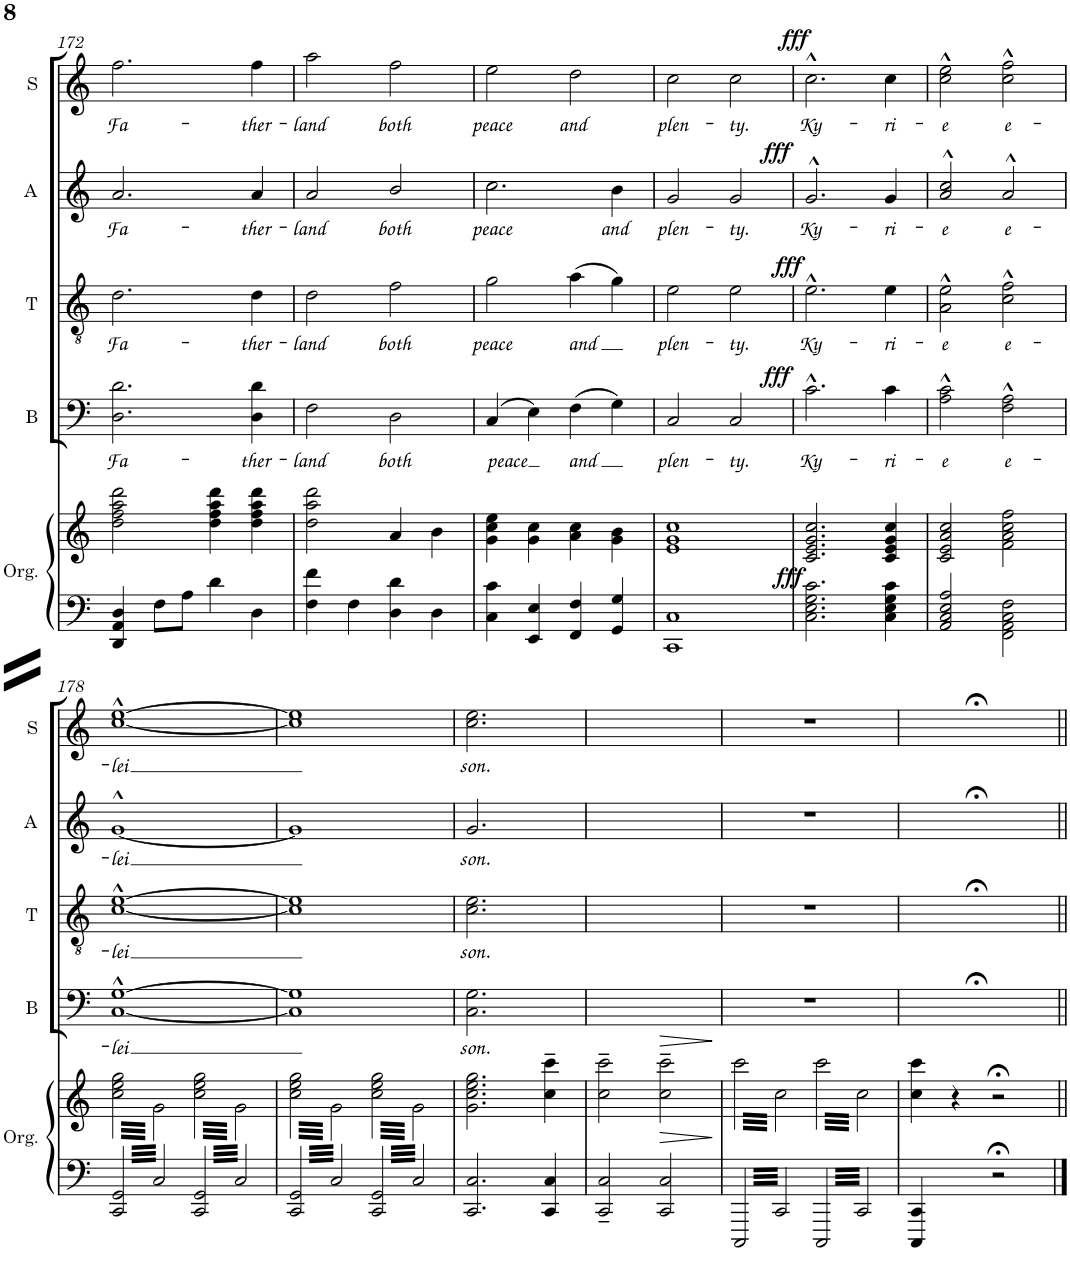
**kern	**kern	**dynam	**kern	**text	**dynam	**kern	**text	**dynam	**kern	**text	**dynam	**kern	**text	**dynam
*part5	*part5	*part5	*part4	*part4	*part4	*part3	*part3	*part3	*part2	*part2	*part2	*part1	*part1	*part1
*staff6	*staff5	*staff5/6	*staff4	*staff4	*staff4	*staff3	*staff3	*staff3	*staff2	*staff2	*staff2	*staff1	*staff1	*staff1
*I"Orgue	*	*	*I"Basse	*	*	*I"Ténor	*	*	*I"Alto	*	*	*I"Soprano	*	*
*I'Org.	*	*	*I'B	*	*	*I'T	*	*	*I'A	*	*	*I'S	*	*
!!LO:PB:g=z
*clefF4	*clefG2	*	*clefF4	*	*	*clefGv2	*	*	*clefG2	*	*	*clefG2	*	*
*	*	*	*ITrd7c12	*	*	*	*	*	*ITrd1c2	*	*	*	*	*
*k[]	*k[]	*	*k[]	*	*	*k[]	*	*	*k[]	*	*	*k[]	*	*
*M2/2	*M2/2	*	*M2/2	*	*	*M2/2	*	*	*M2/2	*	*	*M2/2	*	*
*met(c|)	*met(c|)	*	*met(c|)	*	*	*met(c|)	*	*	*met(c|)	*	*	*met(c|)	*	*
=172	=172	=172	=172	=172	=172	=172	=172	=172	=172	=172	=172	=172	=172	=172
!	!	!	!	!LO:LY:b	!	!	!LO:LY:b	!	!	!LO:LY:b	!	!	!LO:LY:b	!
4DD/ 4AA/ 4D/	2dd\ 2ff\ 2aa\ 2ddd\	.	2.D\ 2.d\	Fa-	.	2.d\	Fa-	.	2.a/	Fa-	.	2.ff\	Fa-	.
8F\L	.	.	.	.	.	.	.	.	.	.	.	.	.	.
8A\J	.	.	.	.	.	.	.	.	.	.	.	.	.	.
4d\	4dd\ 4ff\ 4aa\ 4ddd\	.	.	.	.	.	.	.	.	.	.	.	.	.
!	!	!	!	!LO:LY:b	!	!	!LO:LY:b	!	!	!LO:LY:b	!	!	!LO:LY:b	!
4D\	4dd\ 4ff\ 4aa\ 4ddd\	.	4D\ 4d\	-ther-	.	4d\	-ther-	.	4a/	-ther-	.	4ff\	-ther-	.
=173	=173	=173	=173	=173	=173	=173	=173	=173	=173	=173	=173	=173	=173	=173
!	!	!	!	!LO:LY:b	!	!	!LO:LY:b	!	!	!LO:LY:b	!	!	!LO:LY:b	!
4F\ 4f\	2dd\ 2aa\ 2ddd\	.	2F\	-land	.	2d\	-land	.	2a/	-land	.	2aa\	-land	.
4F\	.	.	.	.	.	.	.	.	.	.	.	.	.	.
!	!	!	!	!LO:LY:b	!	!	!LO:LY:b	!	!	!LO:LY:b	!	!	!LO:LY:b	!
4D\ 4d\	4a/	.	2D\	both	.	2f\	both	.	2b/	both	.	2ff\	both	.
4D\	4b\	.	.	.	.	.	.	.	.	.	.	.	.	.
=174	=174	=174	=174	=174	=174	=174	=174	=174	=174	=174	=174	=174	=174	=174
*^	*	*	*	*	*	*	*	*	*	*	*	*	*	*
!	!	!	!	!	!LO:LY:b	!	!	!LO:LY:b	!	!	!LO:LY:b	!	!	!LO:LY:b	!
4C\ 4c\	2ryy	4g\ 4cc\ 4ee\	.	(4C/	peace	.	2g\	peace	.	2.cc\	peace	.	2ee\	peace	.
4EE/ 4E/	.	4g\ 4cc\	.	4E\)	.	.	.	.	.	.	.	.	.	.	.
!	!	!	!	!	!LO:LY:b	!	!	!LO:LY:b	!	!	!	!	!	!LO:LY:b	!
4FF/	4F/	4a\ 4cc\	.	(4F\	and	.	(4a\	and	.	.	.	.	2dd\	and	.
!	!	!	!	!	!	!	!	!	!	!	!LO:LY:b	!	!	!	!
4GG/	4G/	4g\ 4b\	.	4G\)	.	.	4g\)	.	.	4b\	and	.	.	.	.
=175	=175	=175	=175	=175	=175	=175	=175	=175	=175	=175	=175	=175	=175	=175	=175
!	!	!	!LO:DY:b	!	!LO:LY:b	!	!	!LO:LY:b	!	!	!LO:LY:b	!	!	!LO:LY:b	!
*v	*v	*	*	*	*	*	*	*	*	*	*	*	*	*	*
1CC 1C	1e 1g 1cc	fff	2C/	plen-	.	2e\	plen-	.	2g/	plen-	.	2cc\	plen-	.
!	!	!	!	!LO:LY:b	!	!	!LO:LY:b	!	!	!LO:LY:b	!	!	!LO:LY:b	!
.	.	.	2C/	-ty.	.	2e\	-ty.	.	2g/	-ty.	.	2cc\	-ty.	.
=176	=176	=176	=176	=176	=176	=176	=176	=176	=176	=176	=176	=176	=176	=176
!	!	!	!	!LO:LY:b	!LO:DY:a	!	!LO:LY:b	!LO:DY:a	!	!LO:LY:b	!LO:DY:a	!	!LO:LY:b	!LO:DY:a
2.C\ 2.E\ 2.G\ 2.c\	2.c/ 2.e/ 2.g/ 2.cc/	.	2.c^^\	Ky-	fff	2.e^^\	Ky-	fff	2.g^^/	Ky-	fff	2.cc^^\	Ky-	fff
!	!	!	!	!LO:LY:b	!	!	!LO:LY:b	!	!	!LO:LY:b	!	!	!LO:LY:b	!
4C\ 4E\ 4G\ 4c\	4c/ 4e/ 4g/ 4cc/	.	4c\	-ri-	.	4e\	-ri-	.	4g/	-ri-	.	4cc\	-ri-	.
=177	=177	=177	=177	=177	=177	=177	=177	=177	=177	=177	=177	=177	=177	=177
!	!	!	!	!LO:LY:b	!	!	!LO:LY:b	!	!	!LO:LY:b	!	!	!LO:LY:b	!
2AA/ 2C/ 2E/ 2A/	2c/ 2e/ 2a/ 2cc/	.	2A\^^ 2c\^^	-e	.	2A\^^ 2e\^^	-e	.	2a/^^ 2cc/^^	-e	.	2cc\^^ 2ee\^^	-e	.
!	!	!	!	!LO:LY:b	!	!	!LO:LY:b	!	!	!LO:LY:b	!	!	!LO:LY:b	!
2FF\ 2AA\ 2C\ 2F\	2f\ 2a\ 2cc\ 2ff\	.	2F\^^ 2A\^^	e-	.	2c\^^ 2f\^^	e-	.	2a^^/	e-	.	2cc\^^ 2ff\^^	e-	.
!!LO:LB:g=z
=178	=178	=178	=178	=178	=178	=178	=178	=178	=178	=178	=178	=178	=178	=178
!	!	!	!	!LO:LY:b	!	!	!LO:LY:b	!	!	!LO:LY:b	!	!	!LO:LY:b	!
*	*tremolo	*	*	*	*	*	*	*	*	*	*	*	*	*
6.CC/ 6.GG/	64cc\ 64ee\ 64gg\LLLL	.	[1C^^ [1G^^	-lei	.	[1c^^ [1e^^	-lei	.	[1g^^	-lei	.	[1cc^^ [1ee^^	-lei	.
.	64g\	.	.	.	.	.	.	.	.	.	.	.	.	.
.	64cc\ 64ee\ 64gg\	.	.	.	.	.	.	.	.	.	.	.	.	.
.	64g\	.	.	.	.	.	.	.	.	.	.	.	.	.
.	64cc\ 64ee\ 64gg\	.	.	.	.	.	.	.	.	.	.	.	.	.
.	64g\	.	.	.	.	.	.	.	.	.	.	.	.	.
.	64cc\ 64ee\ 64gg\	.	.	.	.	.	.	.	.	.	.	.	.	.
.	64g\	.	.	.	.	.	.	.	.	.	.	.	.	.
.	64cc\ 64ee\ 64gg\	.	.	.	.	.	.	.	.	.	.	.	.	.
.	64g\	.	.	.	.	.	.	.	.	.	.	.	.	.
.	64cc\ 64ee\ 64gg\	.	.	.	.	.	.	.	.	.	.	.	.	.
.	64g\	.	.	.	.	.	.	.	.	.	.	.	.	.
.	64cc\ 64ee\ 64gg\	.	.	.	.	.	.	.	.	.	.	.	.	.
.	64g\	.	.	.	.	.	.	.	.	.	.	.	.	.
.	64cc\ 64ee\ 64gg\	.	.	.	.	.	.	.	.	.	.	.	.	.
.	64g\	.	.	.	.	.	.	.	.	.	.	.	.	.
6.C/	64cc\ 64ee\ 64gg\	.	.	.	.	.	.	.	.	.	.	.	.	.
.	64g\	.	.	.	.	.	.	.	.	.	.	.	.	.
.	64cc\ 64ee\ 64gg\	.	.	.	.	.	.	.	.	.	.	.	.	.
.	64g\	.	.	.	.	.	.	.	.	.	.	.	.	.
.	64cc\ 64ee\ 64gg\	.	.	.	.	.	.	.	.	.	.	.	.	.
.	64g\	.	.	.	.	.	.	.	.	.	.	.	.	.
.	64cc\ 64ee\ 64gg\	.	.	.	.	.	.	.	.	.	.	.	.	.
.	64g\	.	.	.	.	.	.	.	.	.	.	.	.	.
.	64cc\ 64ee\ 64gg\	.	.	.	.	.	.	.	.	.	.	.	.	.
.	64g\	.	.	.	.	.	.	.	.	.	.	.	.	.
.	64cc\ 64ee\ 64gg\	.	.	.	.	.	.	.	.	.	.	.	.	.
.	64g\	.	.	.	.	.	.	.	.	.	.	.	.	.
.	64cc\ 64ee\ 64gg\	.	.	.	.	.	.	.	.	.	.	.	.	.
.	64g\	.	.	.	.	.	.	.	.	.	.	.	.	.
.	64cc\ 64ee\ 64gg\	.	.	.	.	.	.	.	.	.	.	.	.	.
.	64g\JJJJ	.	.	.	.	.	.	.	.	.	.	.	.	.
6.CC/ 6.GG/	64cc\ 64ee\ 64gg\LLLL	.	.	.	.	.	.	.	.	.	.	.	.	.
.	64g\	.	.	.	.	.	.	.	.	.	.	.	.	.
.	64cc\ 64ee\ 64gg\	.	.	.	.	.	.	.	.	.	.	.	.	.
.	64g\	.	.	.	.	.	.	.	.	.	.	.	.	.
.	64cc\ 64ee\ 64gg\	.	.	.	.	.	.	.	.	.	.	.	.	.
.	64g\	.	.	.	.	.	.	.	.	.	.	.	.	.
.	64cc\ 64ee\ 64gg\	.	.	.	.	.	.	.	.	.	.	.	.	.
.	64g\	.	.	.	.	.	.	.	.	.	.	.	.	.
.	64cc\ 64ee\ 64gg\	.	.	.	.	.	.	.	.	.	.	.	.	.
.	64g\	.	.	.	.	.	.	.	.	.	.	.	.	.
.	64cc\ 64ee\ 64gg\	.	.	.	.	.	.	.	.	.	.	.	.	.
.	64g\	.	.	.	.	.	.	.	.	.	.	.	.	.
.	64cc\ 64ee\ 64gg\	.	.	.	.	.	.	.	.	.	.	.	.	.
.	64g\	.	.	.	.	.	.	.	.	.	.	.	.	.
.	64cc\ 64ee\ 64gg\	.	.	.	.	.	.	.	.	.	.	.	.	.
.	64g\	.	.	.	.	.	.	.	.	.	.	.	.	.
6.C/	64cc\ 64ee\ 64gg\	.	.	.	.	.	.	.	.	.	.	.	.	.
.	64g\	.	.	.	.	.	.	.	.	.	.	.	.	.
.	64cc\ 64ee\ 64gg\	.	.	.	.	.	.	.	.	.	.	.	.	.
.	64g\	.	.	.	.	.	.	.	.	.	.	.	.	.
.	64cc\ 64ee\ 64gg\	.	.	.	.	.	.	.	.	.	.	.	.	.
.	64g\	.	.	.	.	.	.	.	.	.	.	.	.	.
.	64cc\ 64ee\ 64gg\	.	.	.	.	.	.	.	.	.	.	.	.	.
.	64g\	.	.	.	.	.	.	.	.	.	.	.	.	.
.	64cc\ 64ee\ 64gg\	.	.	.	.	.	.	.	.	.	.	.	.	.
.	64g\	.	.	.	.	.	.	.	.	.	.	.	.	.
.	64cc\ 64ee\ 64gg\	.	.	.	.	.	.	.	.	.	.	.	.	.
.	64g\	.	.	.	.	.	.	.	.	.	.	.	.	.
.	64cc\ 64ee\ 64gg\	.	.	.	.	.	.	.	.	.	.	.	.	.
.	64g\	.	.	.	.	.	.	.	.	.	.	.	.	.
.	64cc\ 64ee\ 64gg\	.	.	.	.	.	.	.	.	.	.	.	.	.
.	64g\JJJJ	.	.	.	.	.	.	.	.	.	.	.	.	.
=179	=179	=179	=179	=179	=179	=179	=179	=179	=179	=179	=179	=179	=179	=179
6.CC/ 6.GG/	64cc\ 64ee\ 64gg\LLLL	.	1C] 1G]	.	.	1c] 1e]	.	.	1g]	.	.	1cc] 1ee]	.	.
.	64g\	.	.	.	.	.	.	.	.	.	.	.	.	.
.	64cc\ 64ee\ 64gg\	.	.	.	.	.	.	.	.	.	.	.	.	.
.	64g\	.	.	.	.	.	.	.	.	.	.	.	.	.
.	64cc\ 64ee\ 64gg\	.	.	.	.	.	.	.	.	.	.	.	.	.
.	64g\	.	.	.	.	.	.	.	.	.	.	.	.	.
.	64cc\ 64ee\ 64gg\	.	.	.	.	.	.	.	.	.	.	.	.	.
.	64g\	.	.	.	.	.	.	.	.	.	.	.	.	.
.	64cc\ 64ee\ 64gg\	.	.	.	.	.	.	.	.	.	.	.	.	.
.	64g\	.	.	.	.	.	.	.	.	.	.	.	.	.
.	64cc\ 64ee\ 64gg\	.	.	.	.	.	.	.	.	.	.	.	.	.
.	64g\	.	.	.	.	.	.	.	.	.	.	.	.	.
.	64cc\ 64ee\ 64gg\	.	.	.	.	.	.	.	.	.	.	.	.	.
.	64g\	.	.	.	.	.	.	.	.	.	.	.	.	.
.	64cc\ 64ee\ 64gg\	.	.	.	.	.	.	.	.	.	.	.	.	.
.	64g\	.	.	.	.	.	.	.	.	.	.	.	.	.
6.C/	64cc\ 64ee\ 64gg\	.	.	.	.	.	.	.	.	.	.	.	.	.
.	64g\	.	.	.	.	.	.	.	.	.	.	.	.	.
.	64cc\ 64ee\ 64gg\	.	.	.	.	.	.	.	.	.	.	.	.	.
.	64g\	.	.	.	.	.	.	.	.	.	.	.	.	.
.	64cc\ 64ee\ 64gg\	.	.	.	.	.	.	.	.	.	.	.	.	.
.	64g\	.	.	.	.	.	.	.	.	.	.	.	.	.
.	64cc\ 64ee\ 64gg\	.	.	.	.	.	.	.	.	.	.	.	.	.
.	64g\	.	.	.	.	.	.	.	.	.	.	.	.	.
.	64cc\ 64ee\ 64gg\	.	.	.	.	.	.	.	.	.	.	.	.	.
.	64g\	.	.	.	.	.	.	.	.	.	.	.	.	.
.	64cc\ 64ee\ 64gg\	.	.	.	.	.	.	.	.	.	.	.	.	.
.	64g\	.	.	.	.	.	.	.	.	.	.	.	.	.
.	64cc\ 64ee\ 64gg\	.	.	.	.	.	.	.	.	.	.	.	.	.
.	64g\	.	.	.	.	.	.	.	.	.	.	.	.	.
.	64cc\ 64ee\ 64gg\	.	.	.	.	.	.	.	.	.	.	.	.	.
.	64g\JJJJ	.	.	.	.	.	.	.	.	.	.	.	.	.
6.CC/ 6.GG/	64cc\ 64ee\ 64gg\LLLL	.	.	.	.	.	.	.	.	.	.	.	.	.
.	64g\	.	.	.	.	.	.	.	.	.	.	.	.	.
.	64cc\ 64ee\ 64gg\	.	.	.	.	.	.	.	.	.	.	.	.	.
.	64g\	.	.	.	.	.	.	.	.	.	.	.	.	.
.	64cc\ 64ee\ 64gg\	.	.	.	.	.	.	.	.	.	.	.	.	.
.	64g\	.	.	.	.	.	.	.	.	.	.	.	.	.
.	64cc\ 64ee\ 64gg\	.	.	.	.	.	.	.	.	.	.	.	.	.
.	64g\	.	.	.	.	.	.	.	.	.	.	.	.	.
.	64cc\ 64ee\ 64gg\	.	.	.	.	.	.	.	.	.	.	.	.	.
.	64g\	.	.	.	.	.	.	.	.	.	.	.	.	.
.	64cc\ 64ee\ 64gg\	.	.	.	.	.	.	.	.	.	.	.	.	.
.	64g\	.	.	.	.	.	.	.	.	.	.	.	.	.
.	64cc\ 64ee\ 64gg\	.	.	.	.	.	.	.	.	.	.	.	.	.
.	64g\	.	.	.	.	.	.	.	.	.	.	.	.	.
.	64cc\ 64ee\ 64gg\	.	.	.	.	.	.	.	.	.	.	.	.	.
.	64g\	.	.	.	.	.	.	.	.	.	.	.	.	.
6.C/	64cc\ 64ee\ 64gg\	.	.	.	.	.	.	.	.	.	.	.	.	.
.	64g\	.	.	.	.	.	.	.	.	.	.	.	.	.
.	64cc\ 64ee\ 64gg\	.	.	.	.	.	.	.	.	.	.	.	.	.
.	64g\	.	.	.	.	.	.	.	.	.	.	.	.	.
.	64cc\ 64ee\ 64gg\	.	.	.	.	.	.	.	.	.	.	.	.	.
.	64g\	.	.	.	.	.	.	.	.	.	.	.	.	.
.	64cc\ 64ee\ 64gg\	.	.	.	.	.	.	.	.	.	.	.	.	.
.	64g\	.	.	.	.	.	.	.	.	.	.	.	.	.
.	64cc\ 64ee\ 64gg\	.	.	.	.	.	.	.	.	.	.	.	.	.
.	64g\	.	.	.	.	.	.	.	.	.	.	.	.	.
.	64cc\ 64ee\ 64gg\	.	.	.	.	.	.	.	.	.	.	.	.	.
.	64g\	.	.	.	.	.	.	.	.	.	.	.	.	.
.	64cc\ 64ee\ 64gg\	.	.	.	.	.	.	.	.	.	.	.	.	.
.	64g\	.	.	.	.	.	.	.	.	.	.	.	.	.
.	64cc\ 64ee\ 64gg\	.	.	.	.	.	.	.	.	.	.	.	.	.
.	64g\JJJJ	.	.	.	.	.	.	.	.	.	.	.	.	.
*	*Xtremolo	*	*	*	*	*	*	*	*	*	*	*	*	*
=180	=180	=180	=180	=180	=180	=180	=180	=180	=180	=180	=180	=180	=180	=180
!	!	!	!	!LO:LY:b	!	!	!LO:LY:b	!	!	!LO:LY:b	!	!	!LO:LY:b	!
2.CC/ 2.C/	2.g\ 2.cc\ 2.ee\ 2.gg\	.	2.C\ 2.G\	son.	.	2.c\ 2.e\	son.	.	2.g/	son.	.	2.cc\ 2.ee\	son.	.
.	.	.	.	.	.	.	.	.	.	.	.	.	.	.
.	.	.	.	.	.	.	.	.	.	.	.	.	.	.
.	.	.	.	.	.	.	.	.	.	.	.	.	.	.
.	.	.	.	.	.	.	.	.	.	.	.	.	.	.
.	.	.	.	.	.	.	.	.	.	.	.	.	.	.
.	.	.	.	.	.	.	.	.	.	.	.	.	.	.
.	.	.	.	.	.	.	.	.	.	.	.	.	.	.
.	.	.	.	.	.	.	.	.	.	.	.	.	.	.
.	.	.	.	.	.	.	.	.	.	.	.	.	.	.
.	.	.	.	.	.	.	.	.	.	.	.	.	.	.
.	.	.	.	.	.	.	.	.	.	.	.	.	.	.
.	.	.	.	.	.	.	.	.	.	.	.	.	.	.
.	.	.	.	.	.	.	.	.	.	.	.	.	.	.
.	.	.	.	.	.	.	.	.	.	.	.	.	.	.
.	.	.	.	.	.	.	.	.	.	.	.	.	.	.
4CC/ 4C/	4cc\~ 4ccc\~	.	4ryy	.	.	4ryy	.	.	4ryy	.	.	4ryy	.	.
=181	=181	=181	=181	=181	=181	=181	=181	=181	=181	=181	=181	=181	=181	=181
2CC/~< 2C/~<	2cc\~ 2ccc\~	.	1ryy	.	.	1ryy	.	.	1ryy	.	.	1ryy	.	.
!	!	!LO:HP:b	!	!	!	!	!	!	!	!	!	!	!	!
2CC/ 2C/	2cc\~ 2ccc\~	>	.	.	.	.	.	.	.	.	.	.	.	.
.	.	]	.	.	.	.	.	.	.	.	.	.	.	.
=182	=182	=182	=182	=182	=182	=182	=182	=182	=182	=182	=182	=182	=182	=182
*	*tremolo	*	*	*	*	*	*	*	*	*	*	*	*	*
6.CCC/	64ccc\LLLL	.	1r	.	.	1r	.	.	1r	.	.	1r	.	.
.	64cc\	.	.	.	.	.	.	.	.	.	.	.	.	.
.	64ccc\	.	.	.	.	.	.	.	.	.	.	.	.	.
.	64cc\	.	.	.	.	.	.	.	.	.	.	.	.	.
.	64ccc\	.	.	.	.	.	.	.	.	.	.	.	.	.
.	64cc\	.	.	.	.	.	.	.	.	.	.	.	.	.
.	64ccc\	.	.	.	.	.	.	.	.	.	.	.	.	.
.	64cc\	.	.	.	.	.	.	.	.	.	.	.	.	.
.	64ccc\	.	.	.	.	.	.	.	.	.	.	.	.	.
.	64cc\	.	.	.	.	.	.	.	.	.	.	.	.	.
.	64ccc\	.	.	.	.	.	.	.	.	.	.	.	.	.
.	64cc\	.	.	.	.	.	.	.	.	.	.	.	.	.
.	64ccc\	.	.	.	.	.	.	.	.	.	.	.	.	.
.	64cc\	.	.	.	.	.	.	.	.	.	.	.	.	.
.	64ccc\	.	.	.	.	.	.	.	.	.	.	.	.	.
.	64cc\	.	.	.	.	.	.	.	.	.	.	.	.	.
6.CC/	64ccc\	.	.	.	.	.	.	.	.	.	.	.	.	.
.	64cc\	.	.	.	.	.	.	.	.	.	.	.	.	.
.	64ccc\	.	.	.	.	.	.	.	.	.	.	.	.	.
.	64cc\	.	.	.	.	.	.	.	.	.	.	.	.	.
.	64ccc\	.	.	.	.	.	.	.	.	.	.	.	.	.
.	64cc\	.	.	.	.	.	.	.	.	.	.	.	.	.
.	64ccc\	.	.	.	.	.	.	.	.	.	.	.	.	.
.	64cc\	.	.	.	.	.	.	.	.	.	.	.	.	.
.	64ccc\	.	.	.	.	.	.	.	.	.	.	.	.	.
.	64cc\	.	.	.	.	.	.	.	.	.	.	.	.	.
.	64ccc\	.	.	.	.	.	.	.	.	.	.	.	.	.
.	64cc\	.	.	.	.	.	.	.	.	.	.	.	.	.
.	64ccc\	.	.	.	.	.	.	.	.	.	.	.	.	.
.	64cc\	.	.	.	.	.	.	.	.	.	.	.	.	.
.	64ccc\	.	.	.	.	.	.	.	.	.	.	.	.	.
.	64cc\JJJJ	.	.	.	.	.	.	.	.	.	.	.	.	.
6.CCC/	64ccc\LLLL	.	.	.	.	.	.	.	.	.	.	.	.	.
.	64cc\	.	.	.	.	.	.	.	.	.	.	.	.	.
.	64ccc\	.	.	.	.	.	.	.	.	.	.	.	.	.
.	64cc\	.	.	.	.	.	.	.	.	.	.	.	.	.
.	64ccc\	.	.	.	.	.	.	.	.	.	.	.	.	.
.	64cc\	.	.	.	.	.	.	.	.	.	.	.	.	.
.	64ccc\	.	.	.	.	.	.	.	.	.	.	.	.	.
.	64cc\	.	.	.	.	.	.	.	.	.	.	.	.	.
.	64ccc\	.	.	.	.	.	.	.	.	.	.	.	.	.
.	64cc\	.	.	.	.	.	.	.	.	.	.	.	.	.
.	64ccc\	.	.	.	.	.	.	.	.	.	.	.	.	.
.	64cc\	.	.	.	.	.	.	.	.	.	.	.	.	.
.	64ccc\	.	.	.	.	.	.	.	.	.	.	.	.	.
.	64cc\	.	.	.	.	.	.	.	.	.	.	.	.	.
.	64ccc\	.	.	.	.	.	.	.	.	.	.	.	.	.
.	64cc\	.	.	.	.	.	.	.	.	.	.	.	.	.
6.CC/	64ccc\	.	.	.	.	.	.	.	.	.	.	.	.	.
.	64cc\	.	.	.	.	.	.	.	.	.	.	.	.	.
.	64ccc\	.	.	.	.	.	.	.	.	.	.	.	.	.
.	64cc\	.	.	.	.	.	.	.	.	.	.	.	.	.
.	64ccc\	.	.	.	.	.	.	.	.	.	.	.	.	.
.	64cc\	.	.	.	.	.	.	.	.	.	.	.	.	.
.	64ccc\	.	.	.	.	.	.	.	.	.	.	.	.	.
.	64cc\	.	.	.	.	.	.	.	.	.	.	.	.	.
.	64ccc\	.	.	.	.	.	.	.	.	.	.	.	.	.
.	64cc\	.	.	.	.	.	.	.	.	.	.	.	.	.
.	64ccc\	.	.	.	.	.	.	.	.	.	.	.	.	.
.	64cc\	.	.	.	.	.	.	.	.	.	.	.	.	.
.	64ccc\	.	.	.	.	.	.	.	.	.	.	.	.	.
.	64cc\	.	.	.	.	.	.	.	.	.	.	.	.	.
.	64ccc\	.	.	.	.	.	.	.	.	.	.	.	.	.
.	64cc\JJJJ	.	.	.	.	.	.	.	.	.	.	.	.	.
*	*Xtremolo	*	*	*	*	*	*	*	*	*	*	*	*	*
=183	=183	=183	=183	=183	=183	=183	=183	=183	=183	=183	=183	=183	=183	=183
4CCC/ 4CC/	4cc\ 4ccc\	.	1r;<yy	.	.	1r;<yy	.	.	1r;<yy	.	.	1r;<yy	.	.
.	.	.	.	.	.	.	.	.	.	.	.	.	.	.
.	.	.	.	.	.	.	.	.	.	.	.	.	.	.
.	.	.	.	.	.	.	.	.	.	.	.	.	.	.
.	.	.	.	.	.	.	.	.	.	.	.	.	.	.
.	.	.	.	.	.	.	.	.	.	.	.	.	.	.
.	.	.	.	.	.	.	.	.	.	.	.	.	.	.
.	.	.	.	.	.	.	.	.	.	.	.	.	.	.
.	.	.	.	.	.	.	.	.	.	.	.	.	.	.
.	.	.	.	.	.	.	.	.	.	.	.	.	.	.
.	.	.	.	.	.	.	.	.	.	.	.	.	.	.
.	.	.	.	.	.	.	.	.	.	.	.	.	.	.
.	.	.	.	.	.	.	.	.	.	.	.	.	.	.
.	.	.	.	.	.	.	.	.	.	.	.	.	.	.
.	.	.	.	.	.	.	.	.	.	.	.	.	.	.
.	.	.	.	.	.	.	.	.	.	.	.	.	.	.
4ryy	4r	.	.	.	.	.	.	.	.	.	.	.	.	.
2r;<	2r;<	.	.	.	.	.	.	.	.	.	.	.	.	.
=||	=||	=||	=||	=||	=||	=||	=||	=||	=||	=||	=||	=||	=||	=||
*-	*-	*-	*-	*-	*-	*-	*-	*-	*-	*-	*-	*-	*-	*-
